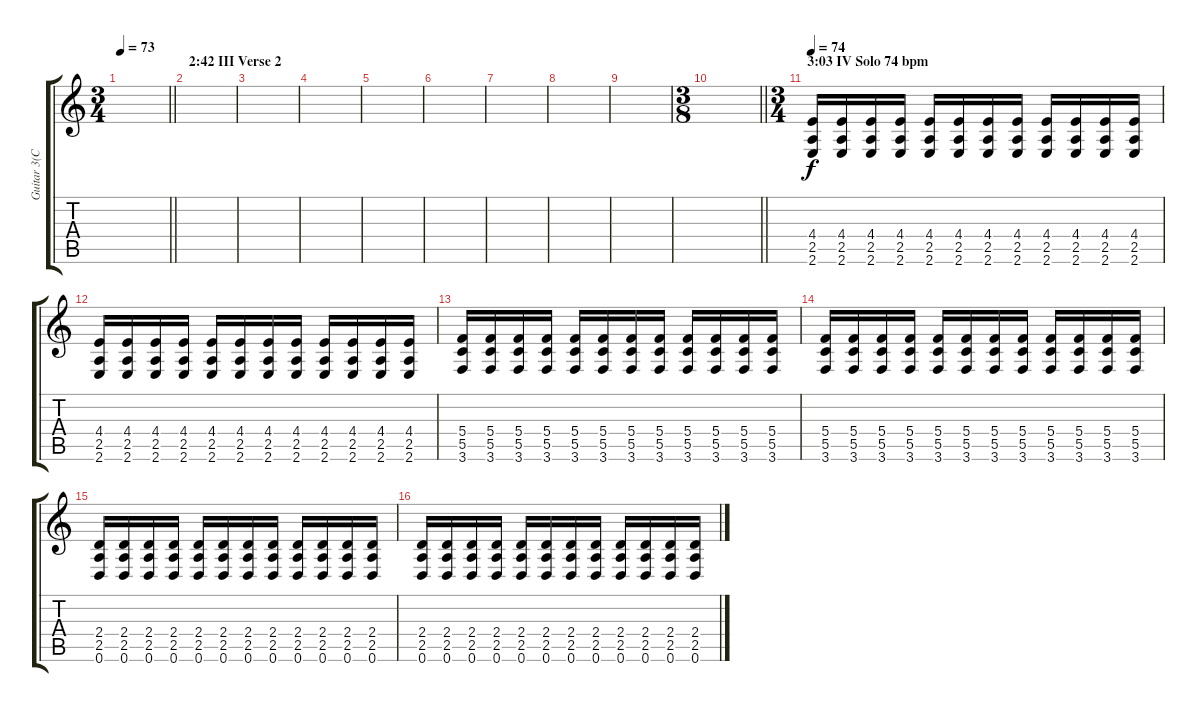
\track ("Guitar 3(Chorus Ring out+Lead Harmony)" "Guitar 3(C") {instrument distortionguitar}
\staff {score tabs}
\tuning (D4 A3 F3 C3 G2 D2) {hide}
\ts (3 4)
\tempo 73
\clef g2
\barLineRight lightlight
\ks c
|
\section ("" "2:42 III Verse 2")
|
|
|
|
|
|
|
|
\ts (3 8)
\barLineRight lightlight
|
\ts (3 4)
\section ("" "3:03 IV Solo 74 bpm")
\tempo 74
(4.4 2.5 2.6).16{volume 13 instrument distortionguitar} (4.4 2.5 2.6).16 (4.4 2.5 2.6).16 (4.4 2.5 2.6).16 (4.4 2.5 2.6).16 (4.4 2.5 2.6).16 (4.4 2.5 2.6).16 (4.4 2.5 2.6).16 (4.4 2.5 2.6).16 (4.4 2.5 2.6).16 (4.4 2.5 2.6).16 (4.4 2.5 2.6).16 |
(4.4 2.5 2.6).16 (4.4 2.5 2.6).16 (4.4 2.5 2.6).16 (4.4 2.5 2.6).16 (4.4 2.5 2.6).16 (4.4 2.5 2.6).16 (4.4 2.5 2.6).16 (4.4 2.5 2.6).16 (4.4 2.5 2.6).16 (4.4 2.5 2.6).16 (4.4 2.5 2.6).16 (4.4 2.5 2.6).16 |
(5.4 5.5 3.6).16 (5.4 5.5 3.6).16 (5.4 5.5 3.6).16 (5.4 5.5 3.6).16 (5.4 5.5 3.6).16 (5.4 5.5 3.6).16 (5.4 5.5 3.6).16 (5.4 5.5 3.6).16 (5.4 5.5 3.6).16 (5.4 5.5 3.6).16 (5.4 5.5 3.6).16 (5.4 5.5 3.6).16 |
(5.4 5.5 3.6).16 (5.4 5.5 3.6).16 (5.4 5.5 3.6).16 (5.4 5.5 3.6).16 (5.4 5.5 3.6).16 (5.4 5.5 3.6).16 (5.4 5.5 3.6).16 (5.4 5.5 3.6).16 (5.4 5.5 3.6).16 (5.4 5.5 3.6).16 (5.4 5.5 3.6).16 (5.4 5.5 3.6).16 |
(2.4 2.5 0.6).16 (2.4 2.5 0.6).16 (2.4 2.5 0.6).16 (2.4 2.5 0.6).16 (2.4 2.5 0.6).16 (2.4 2.5 0.6).16 (2.4 2.5 0.6).16 (2.4 2.5 0.6).16 (2.4 2.5 0.6).16 (2.4 2.5 0.6).16 (2.4 2.5 0.6).16 (2.4 2.5 0.6).16 |
(2.4 2.5 0.6).16 (2.4 2.5 0.6).16 (2.4 2.5 0.6).16 (2.4 2.5 0.6).16 (2.4 2.5 0.6).16 (2.4 2.5 0.6).16 (2.4 2.5 0.6).16 (2.4 2.5 0.6).16 (2.4 2.5 0.6).16 (2.4 2.5 0.6).16 (2.4 2.5 0.6).16 (2.4 2.5 0.6).16
